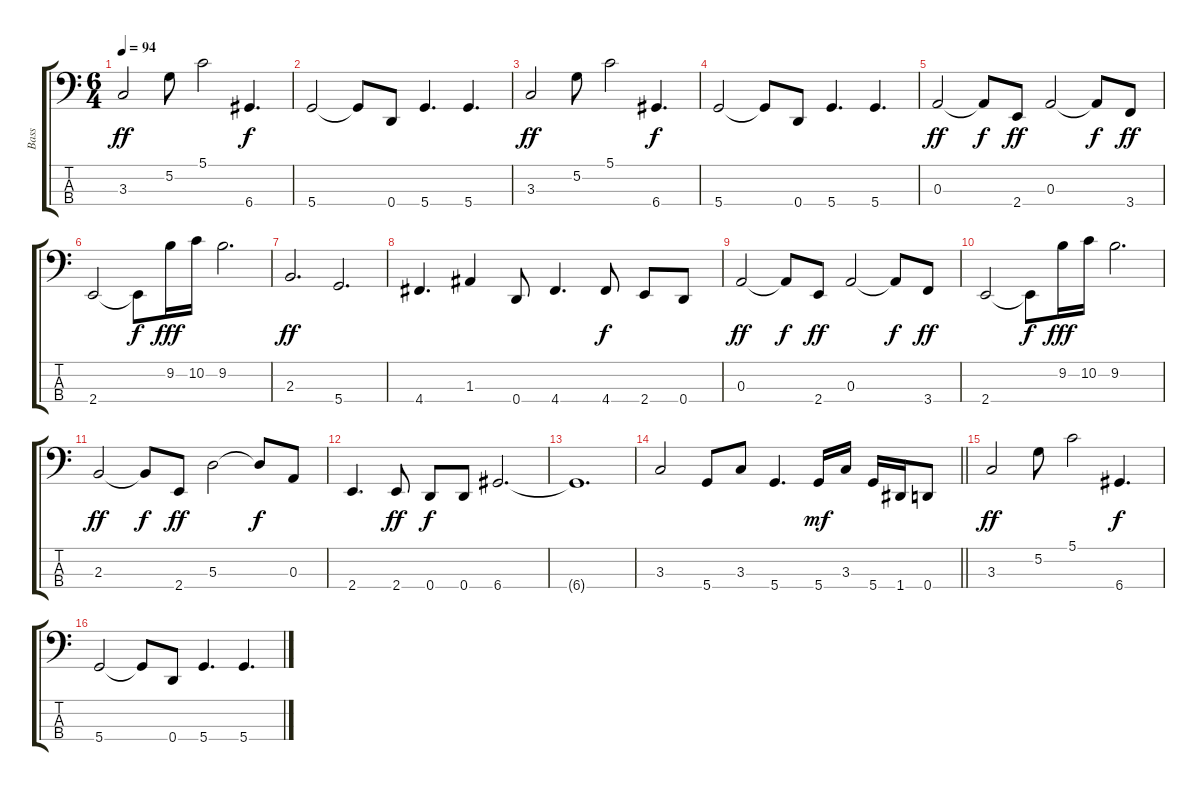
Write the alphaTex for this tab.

\track ("Bass" "Bass") {instrument electricbassfinger}
\staff {score tabs}
\tuning (G2 D2 A1 D1) {hide}
\ts (6 4)
\tempo 94
\clef f4
\ks c
3.3.2{dy ff} 5.2.8 5.1.2 6.4.4{d dy f} |
5.4.2 5.4{t}.8 0.4.8 5.4.4{d} 5.4.4{d} |
3.3.2{dy ff} 5.2.8 5.1.2 6.4.4{d dy f} |
5.4.2 5.4{t}.8 0.4.8 5.4.4{d} 5.4.4{d} |
0.3.2{dy ff} 0.3{t}.8{dy f} 2.4.8{dy ff} 0.3.2 0.3{t}.8{dy f} 3.4.8{dy ff} |
2.4.2 2.4{t}.8{dy f} 9.2.16{dy fff} 10.2.16 9.2.2{d} |
2.3.2{d dy ff} 5.4.2{d} |
4.4.4{d} 1.3.4 0.4.8 4.4.4{d} 4.4.8{dy f} 2.4.8 0.4.8 |
0.3.2{dy ff} 0.3{t}.8{dy f} 2.4.8{dy ff} 0.3.2 0.3{t}.8{dy f} 3.4.8{dy ff} |
2.4.2 2.4{t}.8{dy f} 9.2.16{dy fff} 10.2.16 9.2.2{d} |
2.3.2{dy ff} 2.3{t}.8{dy f} 2.4.8{dy ff} 5.3.2 5.3{t}.8{dy f} 0.3.8 |
2.4.4{d} 2.4.8{dy ff} 0.4.8{dy f} 0.4.8 6.4.2{d} |
6.4{t}.1{d} |
\barLineRight lightlight
3.3.2 5.4.8 3.3.8 5.4.4{d} 5.4.16{dy mf} 3.3.16 5.4.16 1.4.16 0.4.8 |
3.3.2{dy ff} 5.2.8 5.1.2 6.4.4{d dy f} |
5.4.2 5.4{t}.8 0.4.8 5.4.4{d} 5.4.4{d}
